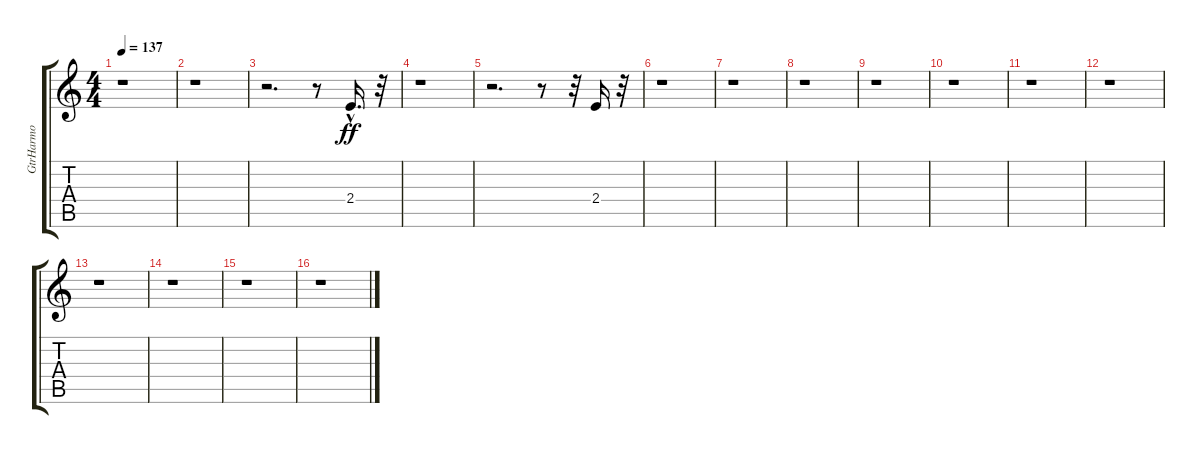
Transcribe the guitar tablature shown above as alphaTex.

\track ("GtrHarmo" "GtrHarmo") {instrument guitarharmonics}
\staff {score tabs}
\tuning (E4 B3 G3 D3 A2 E2) {hide}
\ts (4 4)
\tempo 137
\clef g2
\ks c
r.1{dy ff} |
r.1 |
r.2{d} r.8 2.4{hac}.16{d} r.32 |
r.1 |
r.2{d} r.8 r.32 2.4.16 r.32 |
r.1 |
r.1 |
r.1 |
r.1 |
r.1 |
r.1 |
r.1 |
r.1 |
r.1 |
r.1 |
r.1
